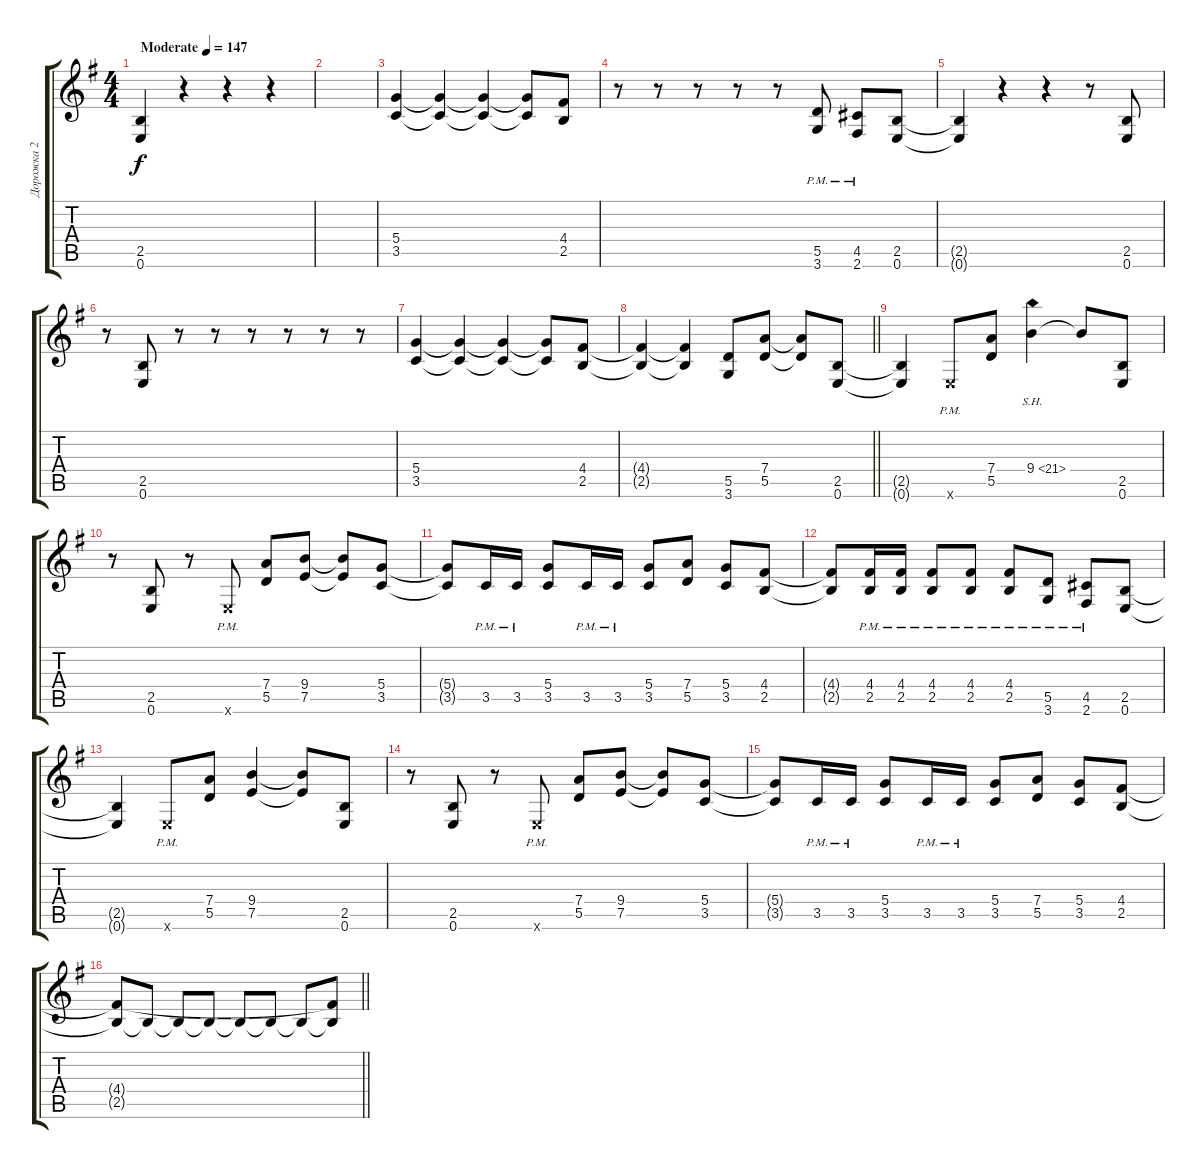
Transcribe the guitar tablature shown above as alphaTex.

\track ("Дорожка 2" "Дорожка 2") {instrument distortionguitar}
\staff {score tabs}
\tuning (E4 B3 G3 D3 A2 E2) {hide}
\ts (4 4)
\tempo (147 "Moderate")
\clef g2
\ks eminor
(2.5 0.6).4{dy f instrument distortionguitar} r.4 r.4 r.4 |
|
(5.4 3.5).4 (5.4{t} 3.5{t}).4 (5.4{t} 3.5{t}).4 (5.4{t} 3.5{t}).8 (4.4 2.5).8 |
r.8 r.8 r.8 r.8 r.8 (5.5{pm} 3.6{pm}).8 (4.5{pm} 2.6{pm}).8 (2.5 0.6).8 |
(2.5{t} 0.6{t}).4 r.4 r.4 r.8 (2.5 0.6).8 |
r.8 (2.5 0.6).8 r.8 r.8 r.8 r.8 r.8 r.8 |
(5.4 3.5).4 (5.4{t} 3.5{t}).4 (5.4{t} 3.5{t}).4 (5.4{t} 3.5{t}).8 (4.4 2.5).8 |
\barLineRight lightlight
(4.4{t} 2.5{t}).4 (4.4{t} 2.5{t}).4 (5.5 3.6).8 (7.4 5.5).8 (7.4{t} 5.5{t}).8 (2.5 0.6).8 |
(2.5{t} 0.6{t}).4 0.6{pm x}.8 (7.4 5.5).8 9.4{sh 12}.4 9.4{t}.8 (2.5 0.6).8 |
r.8 (2.5 0.6).8 r.8 0.6{pm x}.8 (7.4 5.5).8 (9.4 7.5).8 (9.4{t} 7.5{t}).8 (5.4 3.5).8 |
(5.4{t} 3.5{t}).8 3.5{pm}.16 3.5{pm}.16 (5.4 3.5).8 3.5{pm}.16 3.5{pm}.16 (5.4 3.5).8 (7.4 5.5).8 (5.4 3.5).8 (4.4 2.5).8 |
(4.4{t} 2.5{t}).8 (4.4{pm} 2.5{pm}).16 (4.4{pm} 2.5{pm}).16 (4.4{pm} 2.5{pm}).8 (4.4{pm} 2.5{pm}).8 (4.4{pm} 2.5{pm}).8 (5.5{pm} 3.6{pm}).8 (4.5{pm} 2.6{pm}).8 (2.5 0.6).8 |
(2.5{t} 0.6{t}).4 0.6{pm x}.8 (7.4 5.5).8 (9.4 7.5).4 (9.4{t} 7.5{t}).8 (2.5 0.6).8 |
r.8 (2.5 0.6).8 r.8 0.6{pm x}.8 (7.4 5.5).8 (9.4 7.5).8 (9.4{t} 7.5{t}).8 (5.4 3.5).8 |
(5.4{t} 3.5{t}).8 3.5{pm}.16 3.5{pm}.16 (5.4 3.5).8 3.5{pm}.16 3.5{pm}.16 (5.4 3.5).8 (7.4 5.5).8 (5.4 3.5).8 (4.4 2.5).8 |
\barLineRight lightlight
(4.4{t} 2.5{t}).8 2.5{t}.8 2.5{t}.8 2.5{t}.8 2.5{t}.8 2.5{t}.8 2.5{t}.8 (4.4{t} 2.5{t}).8
